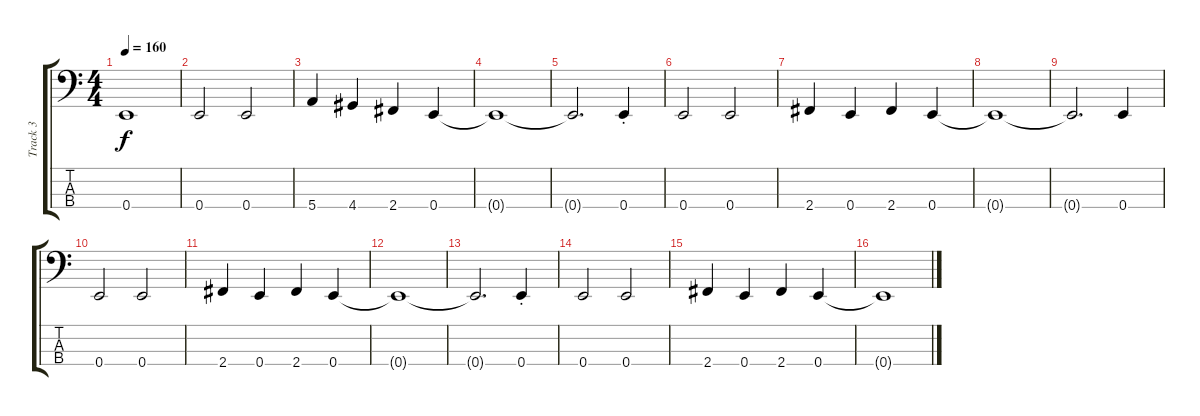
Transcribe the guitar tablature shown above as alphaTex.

\track ("Track 3" "Track 3") {instrument electricbassfinger}
\staff {score tabs}
\tuning (G2 D2 A1 E1) {hide}
\ts (4 4)
\tempo 160
\clef f4
\ks c
0.4{t}.1{dy f} |
0.4.2 0.4.2 |
5.4.4 4.4.4 2.4.4 0.4.4 |
0.4{t}.1 |
0.4{t}.2{d} 0.4{st}.4 |
0.4.2 0.4.2 |
2.4.4 0.4.4 2.4.4 0.4.4 |
0.4{t}.1 |
0.4{t}.2{d} 0.4.4 |
0.4.2 0.4.2 |
2.4.4 0.4.4 2.4.4 0.4.4 |
0.4{t}.1 |
0.4{t}.2{d} 0.4{st}.4 |
0.4.2 0.4.2 |
2.4.4 0.4.4 2.4.4 0.4.4 |
0.4{t}.1
